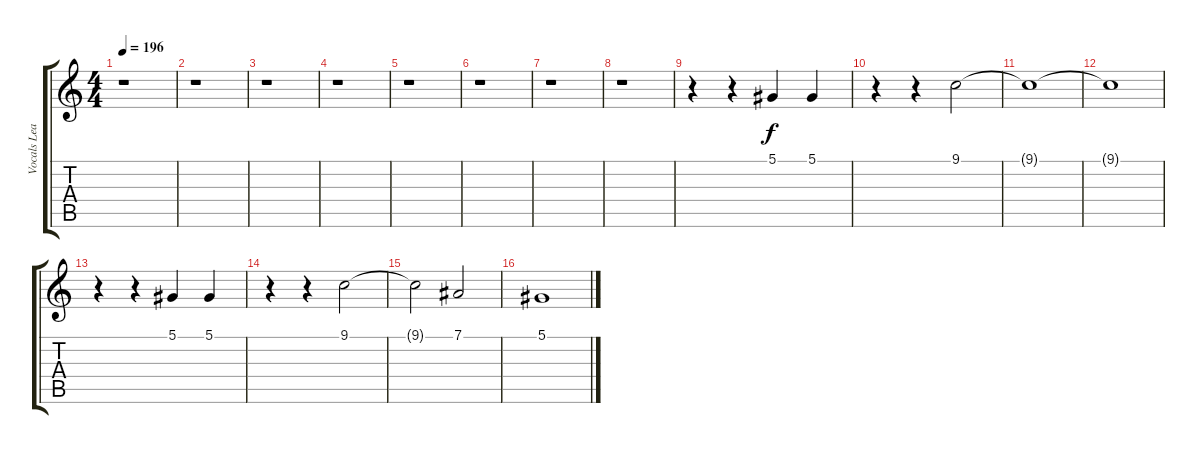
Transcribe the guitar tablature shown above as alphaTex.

\track ("Vocals Lead" "Vocals Lea") {instrument altosax}
\staff {score tabs}
\tuning (Eb4 Bb3 Gb3 Db3 Ab2 Db2) {hide}
\ts (4 4)
\tempo 196
\clef g2
\ks c
r.1{dy f} |
r.1 |
r.1 |
r.1 |
r.1 |
r.1 |
r.1 |
r.1 |
r.4 r.4 5.1.4 5.1.4 |
r.4 r.4 9.1.2 |
9.1{t}.1 |
9.1{t}.1 |
r.4 r.4 5.1.4 5.1.4 |
r.4 r.4 9.1.2 |
9.1{t}.2 7.1.2 |
5.1.1
